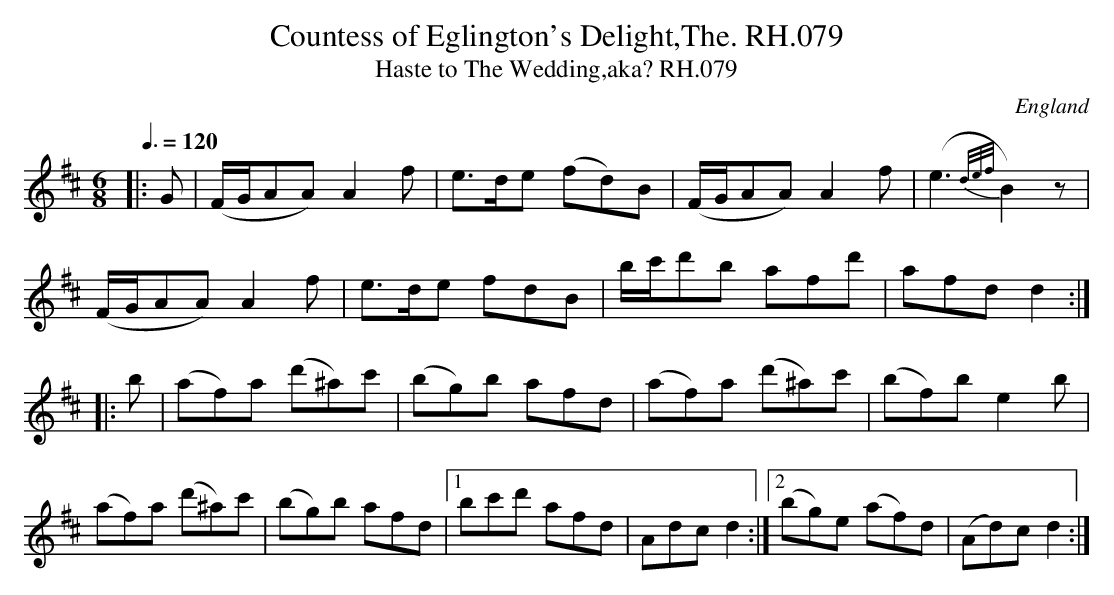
X:1
T:Countess of Eglington's Delight,The. RH.079
T:Haste to The Wedding,aka? RH.079
O:England
M:6/8
L:1/8
Q:3/8=120
K:D major
|:G|(F/G/AA) A2f|e>de (fd)B|\
(F/G/AA) A2f|(e3{d/e/f/} B2)z|!
(F/G/AA) A2f|e>de fdB|b/c'/d'b afd'|afd d2:|!
|:b|(af)a (d'^a)c'|(bg)b afd|\
(af)a (d'^a)c'|(bf)b e2b|!
(af)a (d'^a)c'|(bg)b afd|1bc'd' afd|\
Adc d2:|2(bg)e (af)d|(Ad)c d2:|
